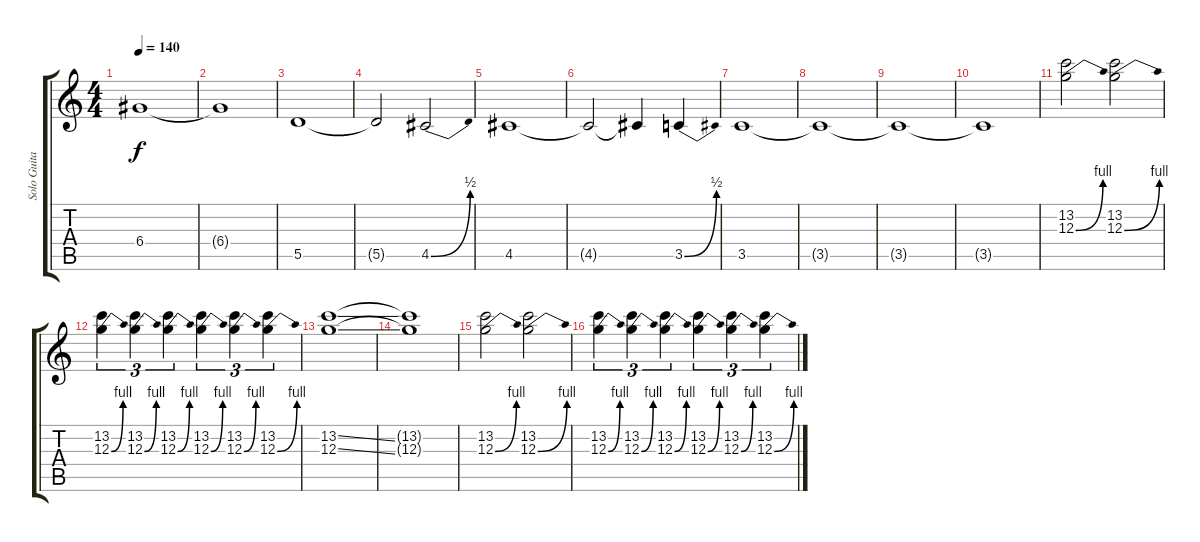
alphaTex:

\track ("Solo Guitar" "Solo Guita") {instrument overdrivenguitar}
\staff {score tabs}
\tuning (E4 B3 G3 D3 A2 E2) {hide}
\ts (4 4)
\tempo 140
\clef g2
\ks c
6.4.1{dy f} |
6.4{t}.1 |
5.5.1 |
5.5{t}.2 4.5{be (bend 0 0 60 2)}.2 |
4.5.1 |
4.5{t}.2 4.5{t}.4 3.5{be (bend 0 0 60 2)}.4 |
3.5.1 |
3.5{t}.1 |
3.5{t}.1 |
3.5{t}.1 |
(13.2 12.3{be (bend 0 0 60 4)}).2 (13.2 12.3{be (bend 0 0 60 4)}).2 |
(13.2 12.3{be (bend 0 0 60 4)}).4{tu (3 2)} (13.2 12.3{be (bend 0 0 60 4)}).4{tu (3 2)} (13.2 12.3{be (bend 0 0 60 4)}).4{tu (3 2)} (13.2 12.3{be (bend 0 0 60 4)}).4{tu (3 2)} (13.2 12.3{be (bend 0 0 60 4)}).4{tu (3 2)} (13.2 12.3{be (bend 0 0 60 4)}).4{tu (3 2)} |
(13.2{ss} 12.3{ss}).1 |
(13.2{t} 12.3{t}).1 |
(13.2 12.3{be (bend 0 0 60 4)}).2 (13.2 12.3{be (bend 0 0 60 4)}).2 |
(13.2 12.3{be (bend 0 0 60 4)}).4{tu (3 2)} (13.2 12.3{be (bend 0 0 60 4)}).4{tu (3 2)} (13.2 12.3{be (bend 0 0 60 4)}).4{tu (3 2)} (13.2 12.3{be (bend 0 0 60 4)}).4{tu (3 2)} (13.2 12.3{be (bend 0 0 60 4)}).4{tu (3 2)} (13.2 12.3{be (bend 0 0 60 4)}).4{tu (3 2)}
